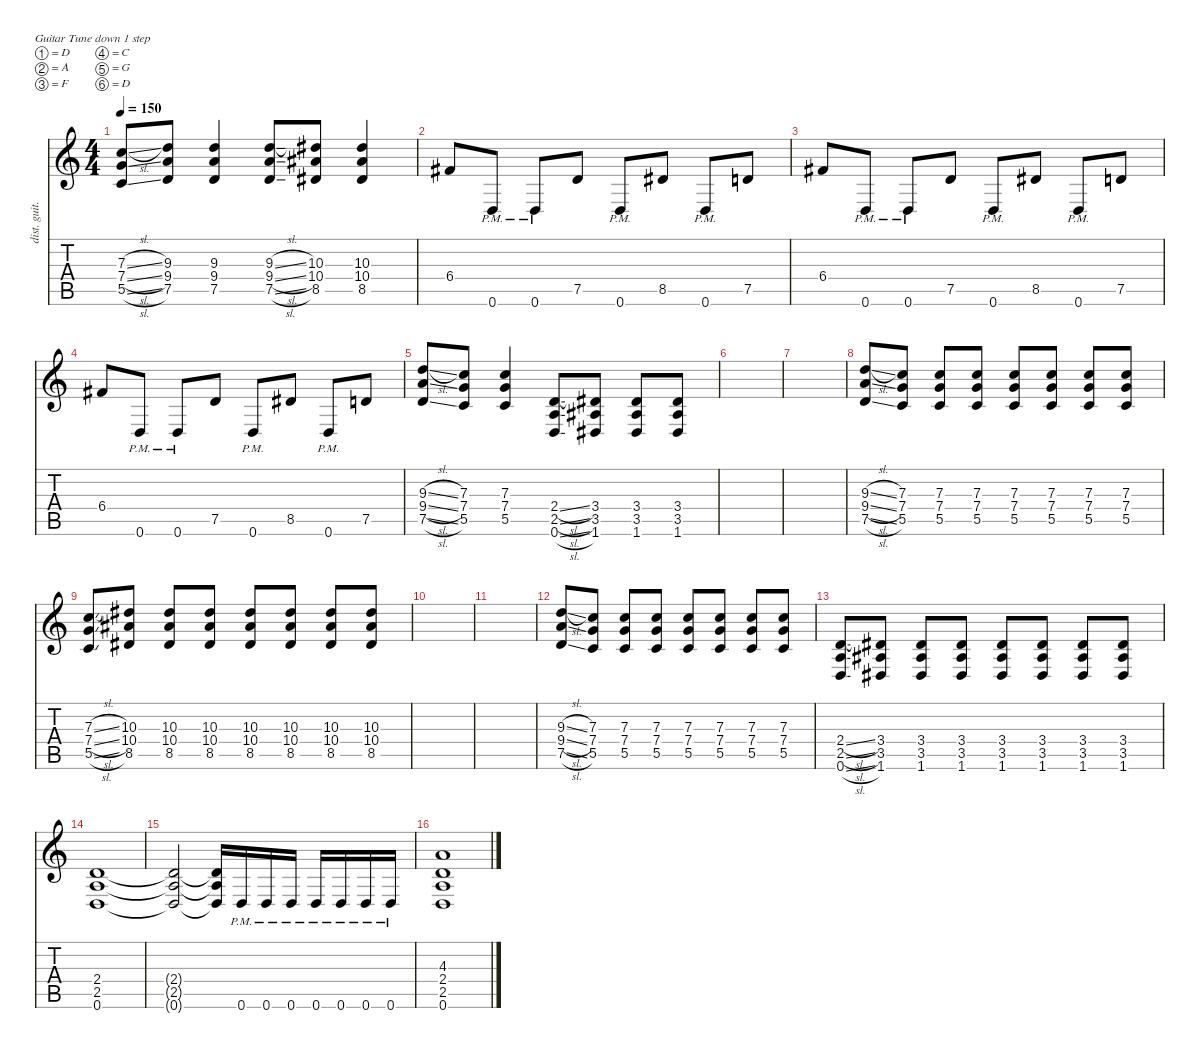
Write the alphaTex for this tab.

\defaultSystemsLayout 4
\hideDynamics
\bracketExtendMode nobrackets
\otherSystemsTrackNameOrientation horizontal
\track ("Rythm" "dist. guit.") {instrument overdrivenguitar}
\staff {score tabs}
\tuning (D4 A3 F3 C3 G2 D2)
\ts (4 4)
\tempo 150
\clef g2
\ks c
(5.5{sl} 7.4{sl} 7.3{sl}).8{dy mf beam Up} (7.5 9.4 9.3).8{beam Up} (7.5 9.4 9.3).4{beam Up} (7.5{sl} 9.4{sl} 9.3{sl}).8{beam Up} (8.5{acc #} 10.4{acc #} 10.3{acc #}).8{beam Up} (8.5{acc #} 10.4{acc #} 10.3{acc #}).4{beam Up} |
6.4{acc #}.8{beam Up} 0.6{pm}.8{beam Up} 0.6{pm}.8{beam Up} 7.5.8{beam Up} 0.6{pm}.8{beam Up} 8.5{acc #}.8{beam Up} 0.6{pm}.8{beam Up} 7.5.8{beam Up} |
6.4{acc #}.8{beam Up} 0.6{pm}.8{beam Up} 0.6{pm}.8{beam Up} 7.5.8{beam Up} 0.6{pm}.8{beam Up} 8.5{acc #}.8{beam Up} 0.6{pm}.8{beam Up} 7.5.8{beam Up} |
6.4{acc #}.8{beam Up} 0.6{pm}.8{beam Up} 0.6{pm}.8{beam Up} 7.5.8{beam Up} 0.6{pm}.8{beam Up} 8.5{acc #}.8{beam Up} 0.6{pm}.8{beam Up} 7.5.8{beam Up} |
(7.5{sl} 9.4{sl} 9.3{sl}).8{beam Up} (5.5 7.4 7.3).8{beam Up} (7.3 7.4 5.5).4{beam Up} (0.6{sl} 2.5{sl} 2.4{sl}).8{beam Up} (1.6{acc #} 3.5{acc #} 3.4{acc #}).8{beam Up} (1.6{acc #} 3.5{acc #} 3.4{acc #}).8{beam Up} (1.6{acc #} 3.5{acc #} 3.4{acc #}).8{beam Up} |
|
|
(7.5{sl} 9.4{sl} 9.3{sl}).8{beam Up} (5.5 7.4 7.3).8{beam Up} (5.5 7.4 7.3).8{beam Up} (5.5 7.4 7.3).8{beam Up} (5.5 7.4 7.3).8{beam Up} (5.5 7.4 7.3).8{beam Up} (5.5 7.4 7.3).8{beam Up} (5.5 7.4 7.3).8{beam Up} |
(5.5{sl} 7.4{sl} 7.3{sl}).8{beam Up} (8.5{acc #} 10.4{acc #} 10.3{acc #}).8{beam Up} (8.5{acc #} 10.4{acc #} 10.3{acc #}).8{beam Up} (8.5{acc #} 10.4{acc #} 10.3{acc #}).8{beam Up} (8.5{acc #} 10.4{acc #} 10.3{acc #}).8{beam Up} (8.5{acc #} 10.4{acc #} 10.3{acc #}).8{beam Up} (8.5{acc #} 10.4{acc #} 10.3{acc #}).8{beam Up} (8.5{acc #} 10.4{acc #} 10.3{acc #}).8{beam Up} |
|
|
(7.5{sl} 9.4{sl} 9.3{sl}).8{beam Up} (5.5 7.4 7.3).8{beam Up} (5.5 7.4 7.3).8{beam Up} (5.5 7.4 7.3).8{beam Up} (5.5 7.4 7.3).8{beam Up} (5.5 7.4 7.3).8{beam Up} (5.5 7.4 7.3).8{beam Up} (5.5 7.4 7.3).8{beam Up} |
(0.6{sl} 2.5{sl} 2.4{sl}).8{beam Up} (1.6{acc #} 3.5{acc #} 3.4{acc #}).8{beam Up} (1.6{acc #} 3.5{acc #} 3.4{acc #}).8{beam Up} (1.6{acc #} 3.5{acc #} 3.4{acc #}).8{beam Up} (1.6{acc #} 3.5{acc #} 3.4{acc #}).8{beam Up} (1.6{acc #} 3.5{acc #} 3.4{acc #}).8{beam Up} (1.6{acc #} 3.5{acc #} 3.4{acc #}).8{beam Up} (1.6{acc #} 3.5{acc #} 3.4{acc #}).8{beam Up} |
(0.6 2.5 2.4).1{beam Up} |
(0.6{t} 2.5{t} 2.4{t}).2{beam Up} (2.4{t} 2.5{t} 0.6{t}).16{beam Up} 0.6{pm}.16{beam Up} 0.6{pm}.16{beam Up} 0.6{pm}.16{beam Up} 0.6{pm}.16{beam Up} 0.6{pm}.16{beam Up} 0.6{pm}.16{beam Up} 0.6{pm}.16{beam Up} |
(0.6 2.5 2.4 4.3).1{beam Up}
